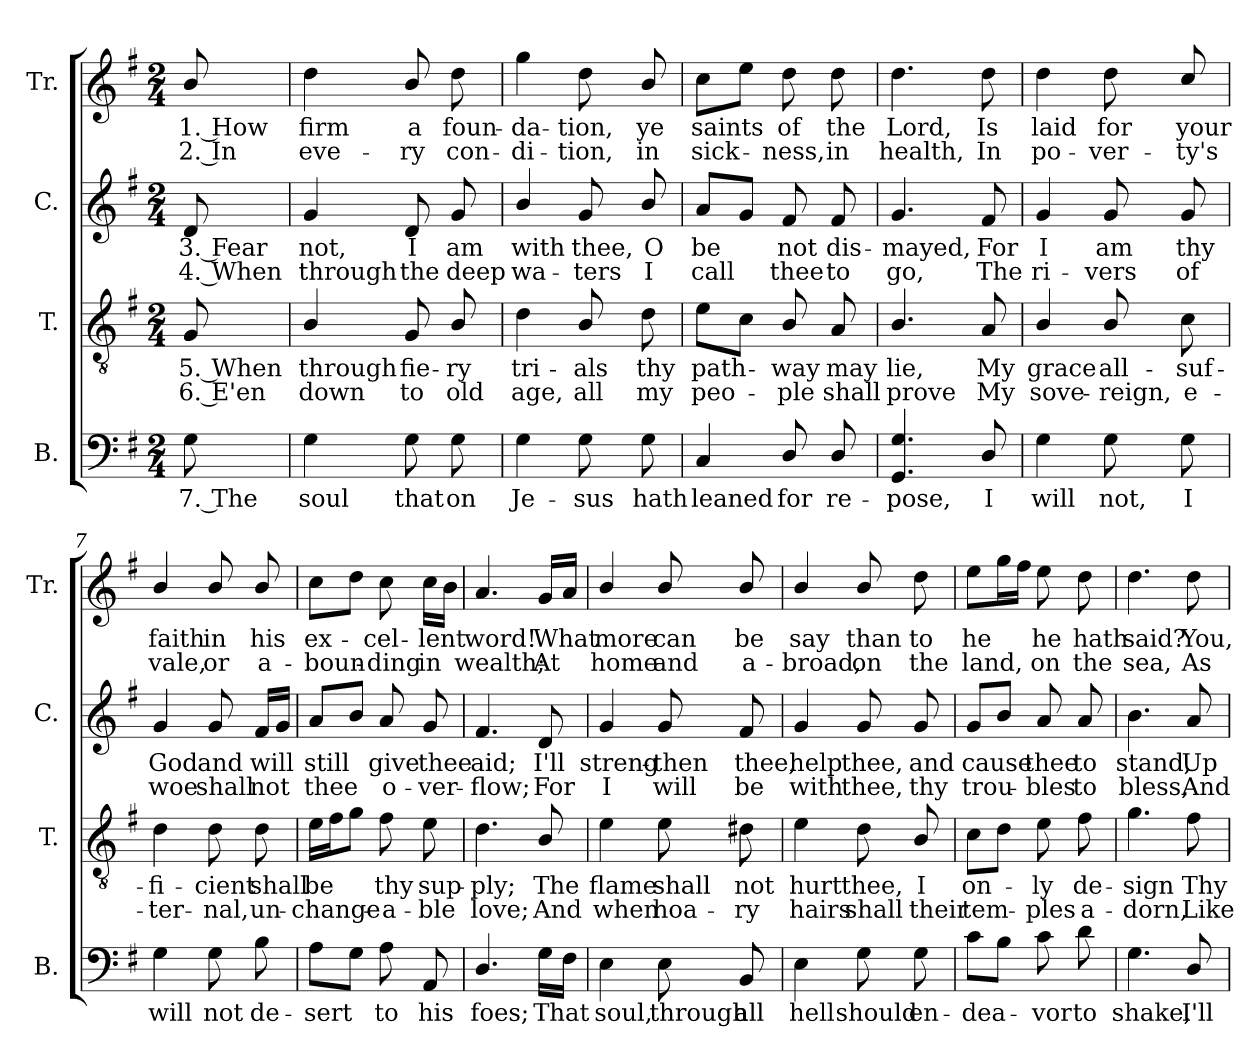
**kern	**text	**kern	**text	**text	**kern	**text	**text	**kern	**text	**text
*part4	*part4	*part3	*part3	*part3	*part2	*part2	*part2	*part1	*part1	*part1
*staff4	*staff4	*staff3	*staff3	*staff3	*staff2	*staff2	*staff2	*staff1	*staff1	*staff1
*I"B.	*	*I"T.	*	*	*I"C.	*	*	*I"Tr.	*	*
*I'B.	*	*I'T.	*	*	*I'C.	*	*	*I'Tr.	*	*
*clefF4	*	*clefGv2	*	*	*clefG2	*	*	*clefG2	*	*
*k[f#]	*	*k[f#]	*	*	*k[f#]	*	*	*k[f#]	*	*
*M2/4	*	*M2/4	*	*	*M2/4	*	*	*M2/4	*	*
*MM90	*	*MM90	*	*	*MM90	*	*	*MM90	*	*
=1	=1	=1	=1	=1	=1	=1	=1	=1	=1	=1
8G\	7. The	8G/	5. When	6. E'en	8d/	3. Fear	4. When	8b/	1. How	2. In
=2	=2	=2	=2	=2	=2	=2	=2	=2	=2	=2
4G\	soul	4B/	through	down	4g/	not,	through	4dd\	firm	eve-
8G\	that	8G/	fie-	to	8d/	I	the	8b/	a	-ry
8G\	on	8B/	-ry	old	8g/	am	deep	8dd\	foun-	con-
=3	=3	=3	=3	=3	=3	=3	=3	=3	=3	=3
4G\	Je-	4d\	tri-	age,	4b/	with	wa-	4gg\	-da-	-di-
8G\	-sus	8B/	-als	all	8g/	thee,	-ters	8dd\	-tion,	-tion,
8G\	hath	8d\	thy	my	8b/	O	I	8b/	ye	in
=4	=4	=4	=4	=4	=4	=4	=4	=4	=4	=4
4C/	leaned	8e\L	path-	peo-	8a/L	be	call	8cc\L	saints	sick-
.	.	8c\J	.	.	8g/J	.	.	8ee\J	.	.
8D/	for	8B/	-way	-ple	8f#/	not	thee	8dd\	of	-ness,
8D/	re-	8A/	may	shall	8f#/	dis-	to	8dd\	the	in
=5	=5	=5	=5	=5	=5	=5	=5	=5	=5	=5
4.GG/ 4.G/	-pose,	4.B/	lie,	prove	4.g/	-mayed,	go,	4.dd\	Lord,	health,
8D/	I	8A/	My	My	8f#/	For	The	8dd\	Is	In
=6	=6	=6	=6	=6	=6	=6	=6	=6	=6	=6
4G\	will	4B/	grace	sove-	4g/	I	ri-	4dd\	laid	po-
8G\	not,	8B/	all-	-reign,	8g/	am	-vers	8dd\	for	-ver-
8G\	I	8c\	-suf-	e-	8g/	thy	of	8cc/	your	-ty's
=7	=7	=7	=7	=7	=7	=7	=7	=7	=7	=7
4G\	will	4d\	-fi-	-ter-	4g/	God	woe	4b/	faith	vale,
8G\	not	8d\	-cient	-nal,	8g/	and	shall	8b/	in	or
8B\	de-	8d\	shall	un-	16f#/LL	will	not	8b/	his	a-
.	.	.	.	.	16g/JJ	.	.	.	.	.
=8	=8	=8	=8	=8	=8	=8	=8	=8	=8	=8
8A\L	-sert	16e\LL	be	-change-	8a/L	still	thee	8cc\L	ex-	-boun-
.	.	16f#\J	.	.	.	.	.	.	.	.
8G\J	.	8g\J	.	.	8b/J	.	.	8dd\J	.	.
8A\	to	8f#\	thy	-a-	8a/	give	o-	8cc\	-cel-	-ding
8AA/	his	8e\	sup-	-ble	8g/	thee	-ver-	16cc\LL	-lent	in
.	.	.	.	.	.	.	.	16b\JJ	.	.
=9	=9	=9	=9	=9	=9	=9	=9	=9	=9	=9
4.D/	foes;	4.d\	-ply;	love;	4.f#/	aid;	-flow;	4.a/	word!	wealth;
16G\LL	That	8B/	The	And	8d/	I'll	For	16g/LL	What	At
16F#\JJ	.	.	.	.	.	.	.	16a/JJ	.	.
!!LO:LB:g=z
=10	=10	=10	=10	=10	=10	=10	=10	=10	=10	=10
4E\	soul,	4e\	flame	when	4g/	streng-	I	4b/	more	home
8E\	through	8e\	shall	hoa-	8g/	-then	will	8b/	can	and
8BB/	all	8d#X\	not	-ry	8f#/	thee,	be	8b/	be	a-
=11	=11	=11	=11	=11	=11	=11	=11	=11	=11	=11
4E\	hell	4e\	hurt	hairs	4g/	help	with	4b/	say	-broad,
8G\	should	8d\	thee,	shall	8g/	thee,	thee,	8b/	than	on
8G\	en-	8B/	I	their	8g/	and	thy	8dd\	to	the
=12	=12	=12	=12	=12	=12	=12	=12	=12	=12	=12
8c\L	-dea-	8c\L	on-	tem-	8g/L	cause	trou-	8ee\L	he	land,
8B\J	.	8d\J	.	.	8b/J	.	.	16gg\L	.	.
.	.	.	.	.	.	.	.	16ff#\JJ	.	.
8c\	-vor	8e\	-ly	-ples	8a/	thee	-bles	8ee\	he	on
8d\	to	8f#\	de-	a-	8a/	to	to	8dd\	hath	the
=13	=13	=13	=13	=13	=13	=13	=13	=13	=13	=13
4.G\	shake,	4.g\	-sign	-dorn,	4.b\	stand,	bless,	4.dd\	said?	sea,
8D/	I'll	8f#\	Thy	Like	8a/	Up-	And	8dd\	You,	As
=	=	=	=	=	=	=	=	=	=	=
*-	*-	*-	*-	*-	*-	*-	*-	*-	*-	*-
